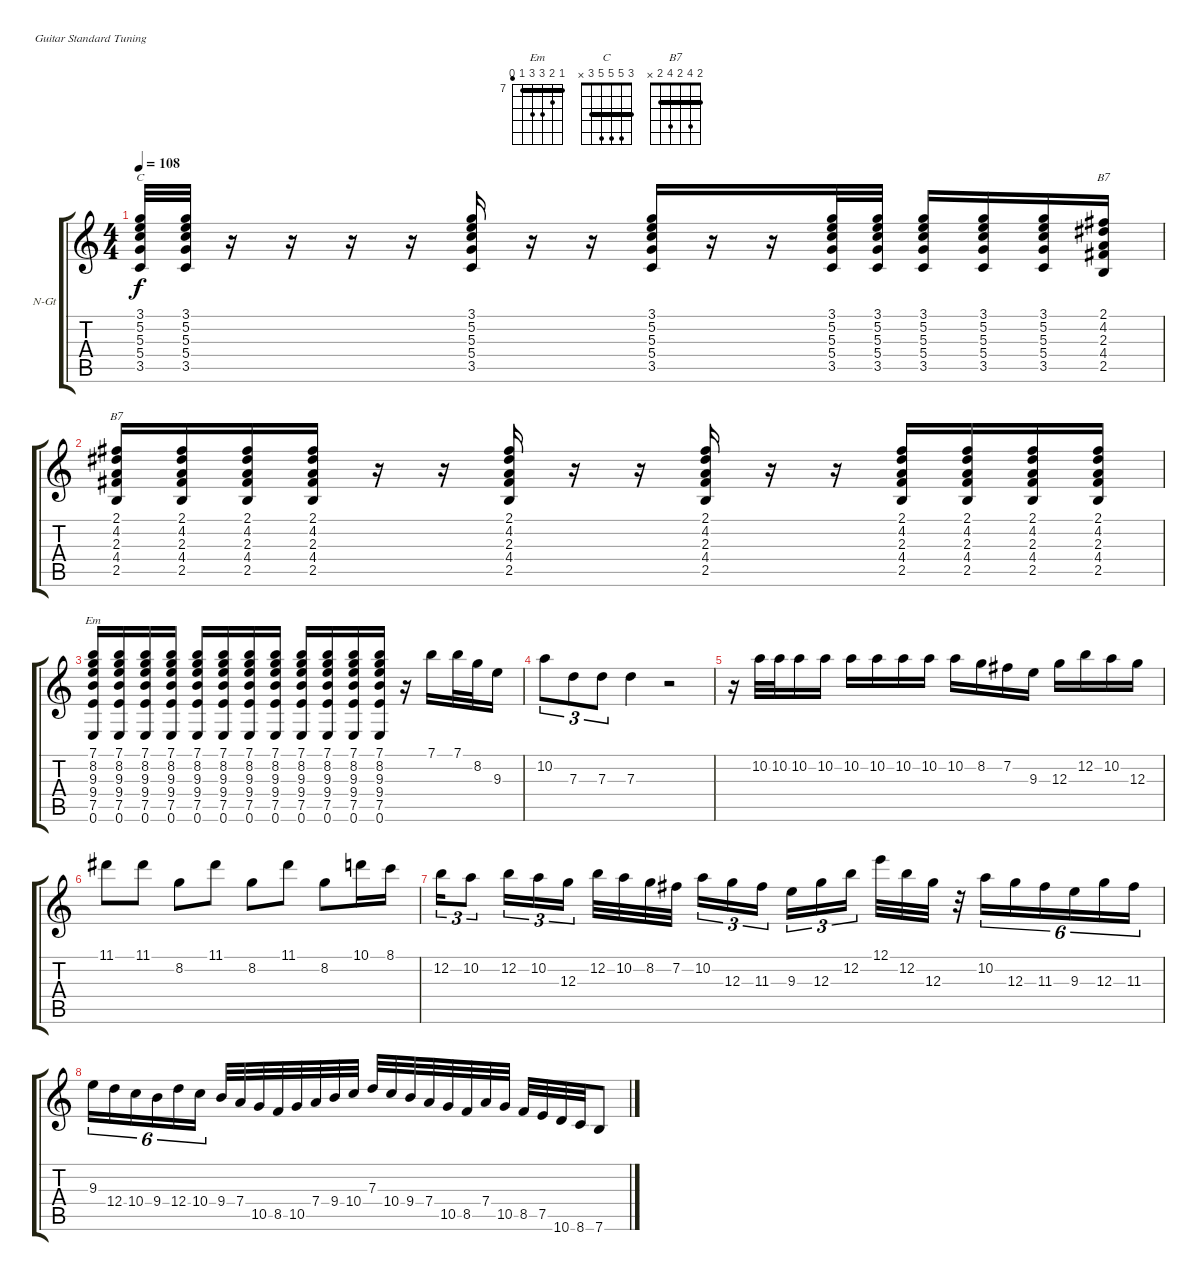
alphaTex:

\bracketExtendMode groupsimilarinstruments
\firstSystemTrackNameOrientation horizontal
\otherSystemsTrackNameOrientation horizontal
\track ("Al Di Meola" "N-Gt") {instrument acousticguitarnylon}
\staff {score tabs}
\tuning (E4 B3 G3 D3 A2 E2)
\chord ("Em" 7 8 9 9 7 6) {firstfret 7 showfingering false barre 7}
\chord ("C" 3 5 5 5 3 x) {showfingering false barre 3}
\chord ("B7" 2 4 2 4 2 x) {showfingering false barre (2 2)}
\ts (4 4)
\tempo 108
\clef g2
\ks c
(3.1 5.2 5.3 5.4 3.5).32{ch "C" dy f} (3.1 5.2 5.3 5.4 3.5).32 r.16 r.16 r.16 r.16 (3.1 5.2 5.3 5.4 3.5).16 r.16 r.16 (3.1 5.2 5.3 5.4 3.5).16 r.16 r.16 (3.1 5.2 5.3 5.4 3.5).32 (3.1 5.2 5.3 5.4 3.5).32 (3.1 5.2 5.3 5.4 3.5).16 (3.1 5.2 5.3 5.4 3.5).16 (3.1 5.2 5.3 5.4 3.5).16 (2.1 4.2 2.3 4.4 2.5).16{ch "B7"} |
(2.1 4.2 2.3 4.4 2.5).16{ch "B7"} (2.1 4.2 2.3 4.4 2.5).16 (2.1 4.2 2.3 4.4 2.5).16 (2.1 4.2 2.3 4.4 2.5).16 r.16 r.16 (2.1 4.2 2.3 4.4 2.5).16 r.16 r.16 (2.1 4.2 2.3 4.4 2.5).16 r.16 r.16 (2.1 4.2 2.3 4.4 2.5).16 (2.1 4.2 2.3 4.4 2.5).16 (2.1 4.2 2.3 4.4 2.5).16 (2.1 4.2 2.3 4.4 2.5).16 |
(7.1 8.2 9.3 9.4 7.5 0.6).16{ch "Em"} (7.1 8.2 9.3 9.4 7.5 0.6).16 (7.1 8.2 9.3 9.4 7.5 0.6).16 (7.1 8.2 9.3 9.4 7.5 0.6).16 (7.1 8.2 9.3 9.4 7.5 0.6).16 (7.1 8.2 9.3 9.4 7.5 0.6).16 (7.1 8.2 9.3 9.4 7.5 0.6).16 (7.1 8.2 9.3 9.4 7.5 0.6).16 (7.1 8.2 9.3 9.4 7.5 0.6).16 (7.1 8.2 9.3 9.4 7.5 0.6).16 (7.1 8.2 9.3 9.4 7.5 0.6).16 (7.1 8.2 9.3 9.4 7.5 0.6).16 r.16 7.1.16 7.1.32 8.2.32 9.3.16 |
10.2.8{tu (3 2)} 7.3.8{tu (3 2)} 7.3.8{tu (3 2)} 7.3.4 r.2 |
r.16 10.2.32 10.2.32 10.2.16 10.2.16 10.2.16 10.2.16 10.2.16 10.2.16 10.2.16 8.2.16 7.2.16 9.3.16 12.3.16 12.2.16 10.2.16 12.3.16 |
11.1.8 11.1.8 8.2.8 11.1.8 8.2.8 11.1.8 8.2.8 10.1.16 8.1.16 |
12.2.16{tu (3 2)} 10.2.8{tu (3 2)} 12.2.16{tu (3 2)} 10.2.16{tu (3 2)} 12.3.16{tu (3 2)} 12.2.32 10.2.32 8.2.32 7.2.32 10.2.16{tu (3 2)} 12.3.16{tu (3 2)} 11.3.16{tu (3 2)} 9.3.16{tu (3 2)} 12.3.16{tu (3 2)} 12.2.16{tu (3 2)} 12.1.32 12.2.32 12.3.32 r.32 10.2.16{tu (6 4)} 12.3.16{tu (6 4)} 11.3.16{tu (6 4)} 9.3.16{tu (6 4)} 12.3.16{tu (6 4)} 11.3.16{tu (6 4)} |
9.3.16{tu (6 4)} 12.4.16{tu (6 4)} 10.4.16{tu (6 4)} 9.4.16{tu (6 4)} 12.4.16{tu (6 4)} 10.4.16{tu (6 4)} 9.4.32 7.4.32 10.5.32 8.5.32 10.5.32 7.4.32 9.4.32 10.4.32 7.3.32 10.4.32 9.4.32 7.4.32 10.5.32 8.5.32 7.4.32 10.5.32 8.5.32 7.5.32 10.6.32 8.6.32 7.6.8
